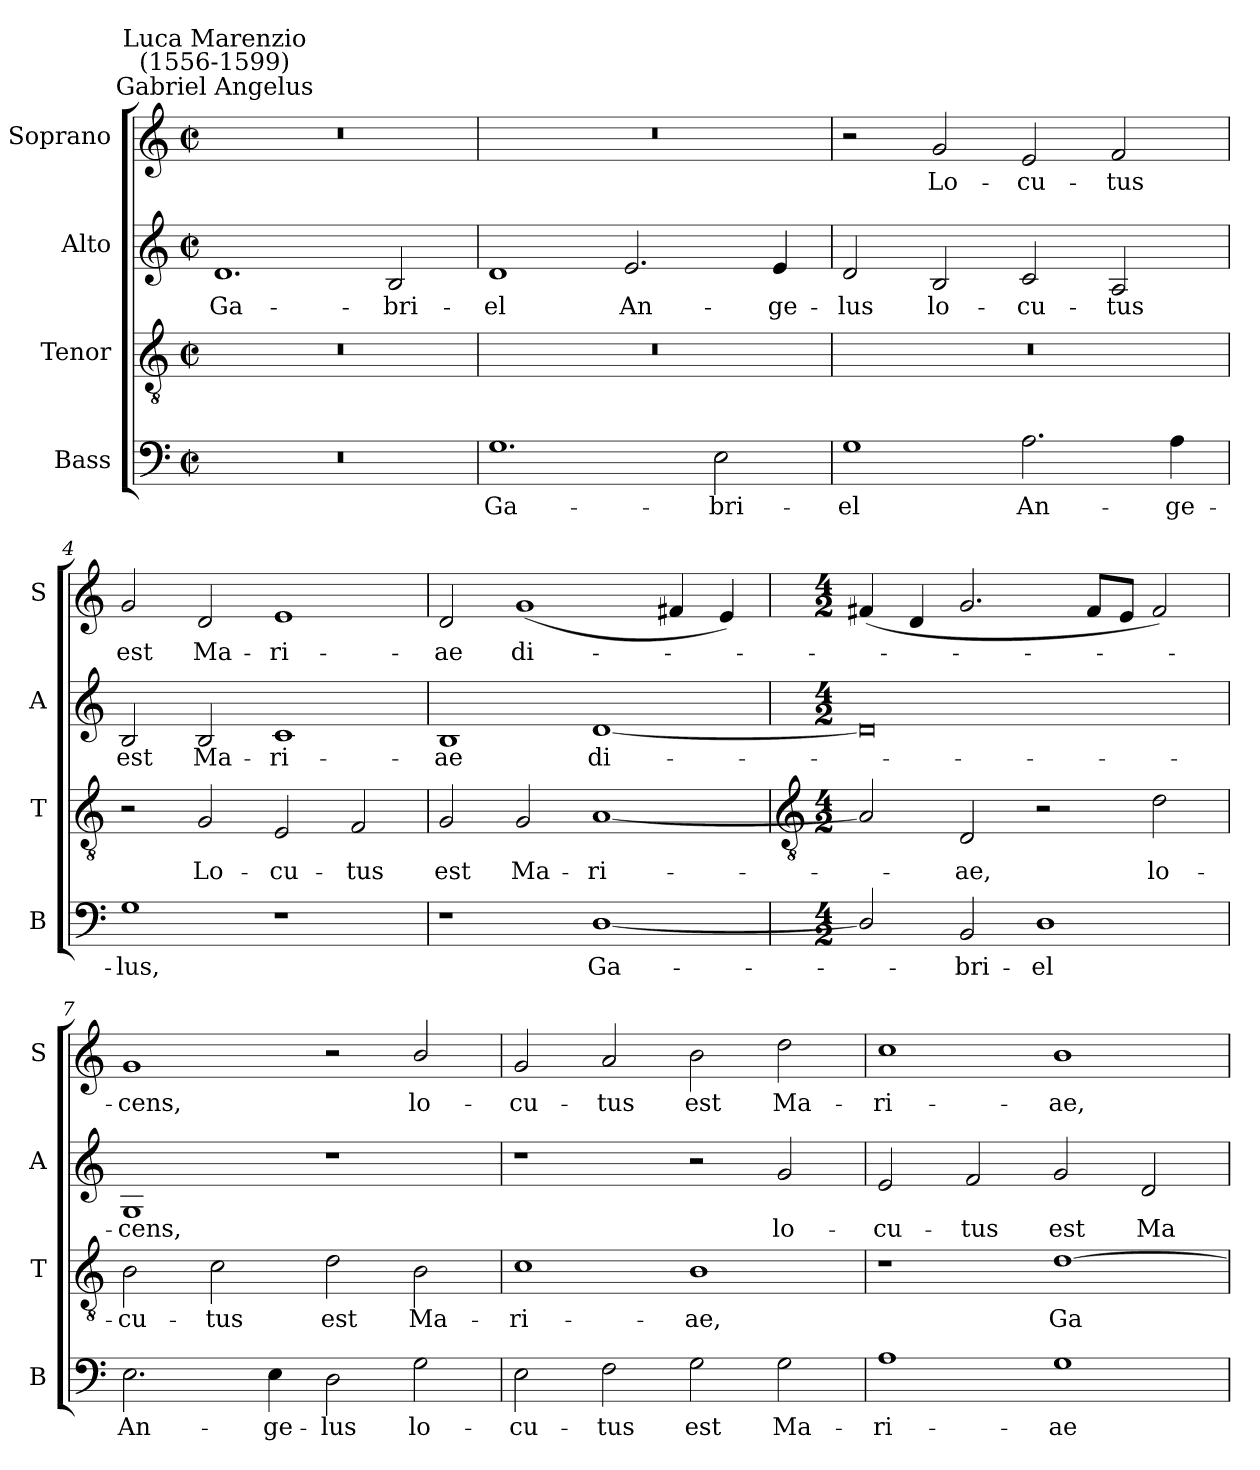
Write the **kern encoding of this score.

**kern	**text	**kern	**text	**kern	**text	**kern	**text
*part4	*part4	*part3	*part3	*part2	*part2	*part1	*part1
*staff4	*staff4	*staff3	*staff3	*staff2	*staff2	*staff1	*staff1
*I"Bass	*	*I"Tenor	*	*I"Alto	*	*I"Soprano	*
*I'B	*	*I'T	*	*I'A	*	*I'S	*
*clefF4	*	*clefGv2	*	*clefG2	*	*clefG2	*
*k[]	*	*k[]	*	*k[]	*	*k[]	*
*C:	*	*C:	*	*C:	*	*C:	*
*M4/2	*	*M4/2	*	*M4/2	*	*M4/2	*
*met(c|)	*	*met(c|)	*	*met(c|)	*	*met(c|)	*
=1	=1	=1	=1	=1	=1	=1	=1
!	!	!	!	!	!	!LO:TX:a:cj:t=Gabriel Angelus	!
!	!	!	!	!	!	!LO:TX:a:cj:t=Luca Marenzio\n(1556-1599)	!
!	!	!	!	!	!LO:LY:b	!	!
0r	.	0r	.	1.d	Ga-	0r	.
!	!	!	!	!	!LO:LY:b	!	!
.	.	.	.	2B	-bri-	.	.
=2	=2	=2	=2	=2	=2	=2	=2
!	!LO:LY:b	!	!	!	!LO:LY:b	!	!
1.G	Ga-	0r	.	1d	-el	0r	.
!	!	!	!	!	!LO:LY:b	!	!
.	.	.	.	2.e	An-	.	.
!	!LO:LY:b	!	!	!	!	!	!
2E	-bri-	.	.	.	.	.	.
!	!	!	!	!	!LO:LY:b	!	!
.	.	.	.	4e	-ge-	.	.
=3	=3	=3	=3	=3	=3	=3	=3
!	!LO:LY:b	!	!	!	!LO:LY:b	!	!
1G	-el	0r	.	2d	-lus	2r	.
!	!	!	!	!	!LO:LY:b	!	!LO:LY:b
.	.	.	.	2B	lo-	2g	Lo-
!	!LO:LY:b	!	!	!	!LO:LY:b	!	!LO:LY:b
2.A	An-	.	.	2c	-cu-	2e	-cu-
!	!	!	!	!	!LO:LY:b	!	!LO:LY:b
.	.	.	.	2A	-tus	2f	-tus
!	!LO:LY:b	!	!	!	!	!	!
4A	-ge-	.	.	.	.	.	.
=4	=4	=4	=4	=4	=4	=4	=4
!	!LO:LY:b	!	!	!	!LO:LY:b	!	!LO:LY:b
1G	-lus,	2r	.	2B	est	2g	est
!	!	!	!LO:LY:b	!	!LO:LY:b	!	!LO:LY:b
.	.	2G	Lo-	2B	Ma-	2d	Ma-
!	!	!	!LO:LY:b	!	!LO:LY:b	!	!LO:LY:b
1r	.	2E	-cu-	1c	-ri-	1e	-ri-
!	!	!	!LO:LY:b	!	!	!	!
.	.	2F	-tus	.	.	.	.
=5	=5	=5	=5	=5	=5	=5	=5
!	!	!	!LO:LY:b	!	!LO:LY:b	!	!LO:LY:b
1r	.	2G	est	1B	-ae	2d	-ae
!	!	!	!LO:LY:b	!	!	!	!LO:LY:b
.	.	2G	Ma-	.	.	(<1g	di-
!	!LO:LY:b	!	!LO:LY:b	!	!LO:LY:b	!	!
[1D/	Ga-	[1A	-ri-	[1d	di-	.	.
.	.	.	.	.	.	4f#X	.
.	.	.	.	.	.	4e)	.
!!LO:LB:g=z
=6	=6	=6	=6	=6	=6	=6	=6
*	*	*clefGv2	*	*	*	*	*
*M4/2	*	*M4/2	*	*M4/2	*	*M4/2	*
2D/]	.	2A]	.	0d]	.	(<4f#X	.
.	.	.	.	.	.	4d	.
!	!LO:LY:b	!	!LO:LY:b	!	!	!	!
2BB	bri-	2D	ae,	.	.	2.g	.
!	!LO:LY:b	!	!	!	!	!	!
1D	-el	2r	.	.	.	.	.
.	.	.	.	.	.	8f#L	.
.	.	.	.	.	.	8eJ	.
!	!	!	!LO:LY:b	!	!	!	!
.	.	2d	lo-	.	.	2f#)	.
=7	=7	=7	=7	=7	=7	=7	=7
!	!LO:LY:b	!	!LO:LY:b	!	!LO:LY:b	!	!LO:LY:b
2.E	An-	2B	-cu-	1G	cens,	1g	cens,
!	!	!	!LO:LY:b	!	!	!	!
.	.	2c	-tus	.	.	.	.
!	!LO:LY:b	!	!	!	!	!	!
4E	-ge-	.	.	.	.	.	.
!	!LO:LY:b	!	!LO:LY:b	!	!	!	!
2D	-lus	2d	est	1r	.	2r	.
!	!LO:LY:b	!	!LO:LY:b	!	!	!	!LO:LY:b
2G	lo-	2B	Ma-	.	.	2b/	lo-
=8	=8	=8	=8	=8	=8	=8	=8
!	!LO:LY:b	!	!LO:LY:b	!	!	!	!LO:LY:b
2E	-cu-	1c	-ri-	1r	.	2g	-cu-
!	!LO:LY:b	!	!	!	!	!	!LO:LY:b
2F	-tus	.	.	.	.	2a	-tus
!	!LO:LY:b	!	!LO:LY:b	!	!	!	!LO:LY:b
2G	est	1B	-ae,	2r	.	2b	est
!	!LO:LY:b	!	!	!	!LO:LY:b	!	!LO:LY:b
2G	Ma-	.	.	2g	lo-	2dd	Ma-
=9	=9	=9	=9	=9	=9	=9	=9
!	!LO:LY:b	!	!	!	!LO:LY:b	!	!LO:LY:b
1A	-ri-	1r	.	2e	-cu-	1cc	-ri-
!	!	!	!	!	!LO:LY:b	!	!
.	.	.	.	2f	-tus	.	.
!	!LO:LY:b	!	!LO:LY:b	!	!LO:LY:b	!	!LO:LY:b
1G	-ae	[1d	Ga-	2g	est	1b	-ae,
!	!	!	!	!	!LO:LY:b	!	!
.	.	.	.	2d	Ma-	.	.
=	=	=	=	=	=	=	=
*-	*-	*-	*-	*-	*-	*-	*-
